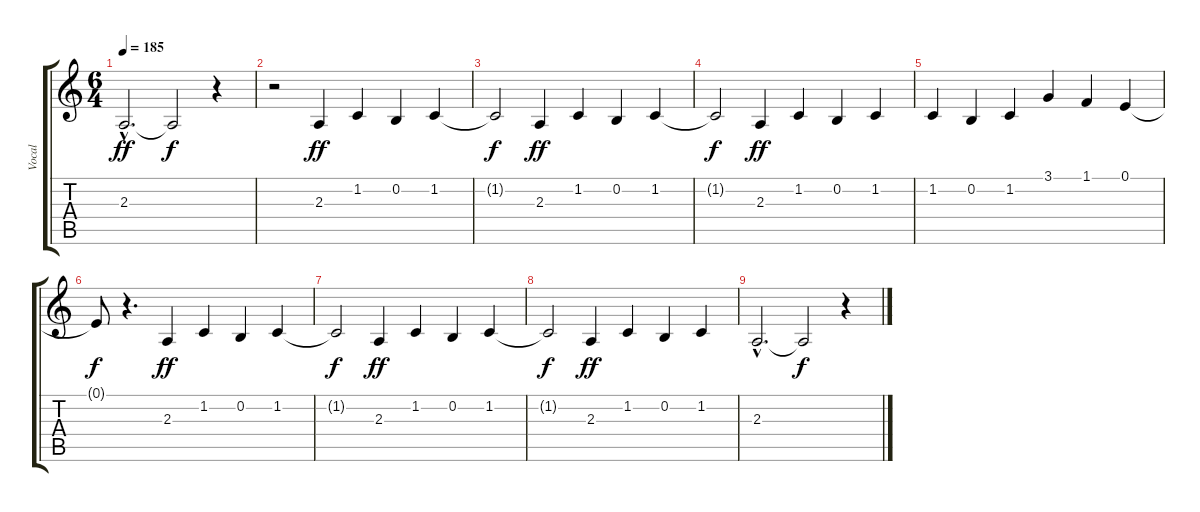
\track ("Vocal" "Vocal") {instrument lead3calliope}
\staff {score tabs}
\tuning (E4 B3 G3 D3 A2 E2) {hide}
\ts (6 4)
\tempo 185
\clef g2
\ks c
2.3{hac}.2{d dy ff} 2.3{t}.2{dy f} r.4 |
r.2 2.3.4{dy ff} 1.2.4 0.2.4 1.2.4 |
1.2{t}.2{dy f} 2.3.4{dy ff} 1.2.4 0.2.4 1.2.4 |
1.2{t}.2{dy f} 2.3.4{dy ff} 1.2.4 0.2.4 1.2.4 |
1.2.4 0.2.4 1.2.4 3.1.4 1.1.4 0.1.4 |
0.1{t}.8{dy f} r.4{d} 2.3.4{dy ff} 1.2.4 0.2.4 1.2.4 |
1.2{t}.2{dy f} 2.3.4{dy ff} 1.2.4 0.2.4 1.2.4 |
1.2{t}.2{dy f} 2.3.4{dy ff} 1.2.4 0.2.4 1.2.4 |
2.3{hac}.2{d} 2.3{t}.2{dy f} r.4
